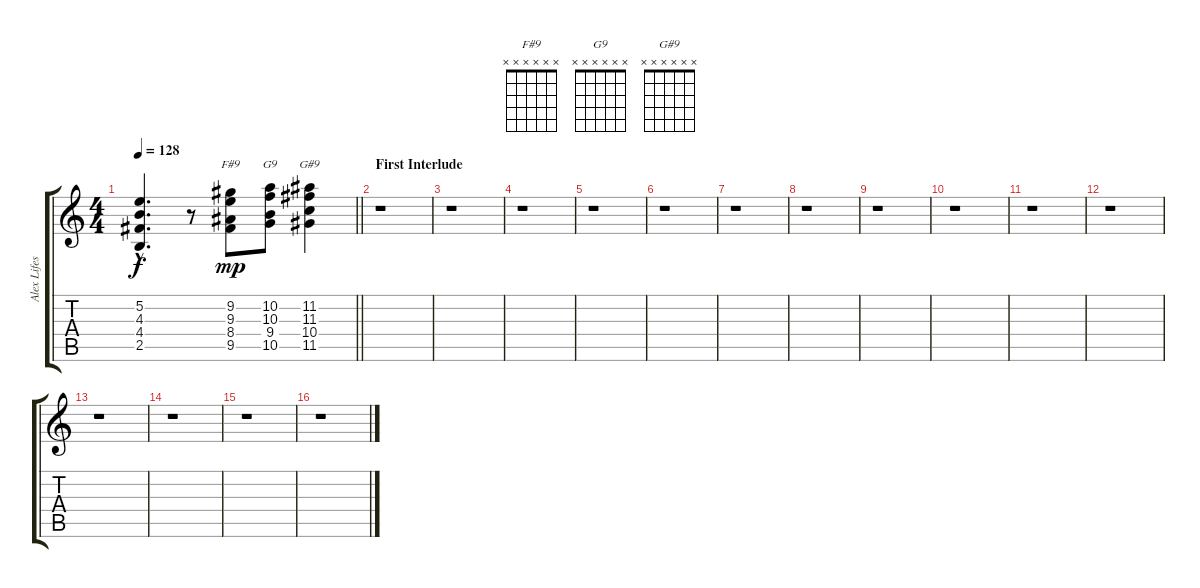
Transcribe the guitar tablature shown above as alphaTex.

\track ("Alex Lifeson 1" "Alex Lifes") {instrument overdrivenguitar}
\staff {score tabs}
\tuning (E4 B3 G3 D3 A2 E2) {hide}
\chord ("F#9" x x x x x x) {firstfret 0}
\chord ("G9" x x x x x x) {firstfret 0}
\chord ("G#9" x x x x x x) {firstfret 0}
\ts (4 4)
\tempo 128
\clef g2
\barLineRight lightlight
\ks c
(5.2{hac t} 4.3{hac t} 4.4{hac t} 2.5{hac t}).4{d dy f} r.8 (9.2 9.3 8.4 9.5).8{ch "F#9" dy mp} (10.2 10.3 9.4 10.5).8{ch "G9"} (11.2 11.3 10.4 11.5).4{ch "G#9"} |
\section ("" "First Interlude")
r.1 |
r.1 |
r.1 |
r.1 |
r.1 |
r.1 |
r.1 |
r.1 |
r.1 |
r.1 |
r.1 |
r.1 |
r.1 |
r.1 |
r.1
